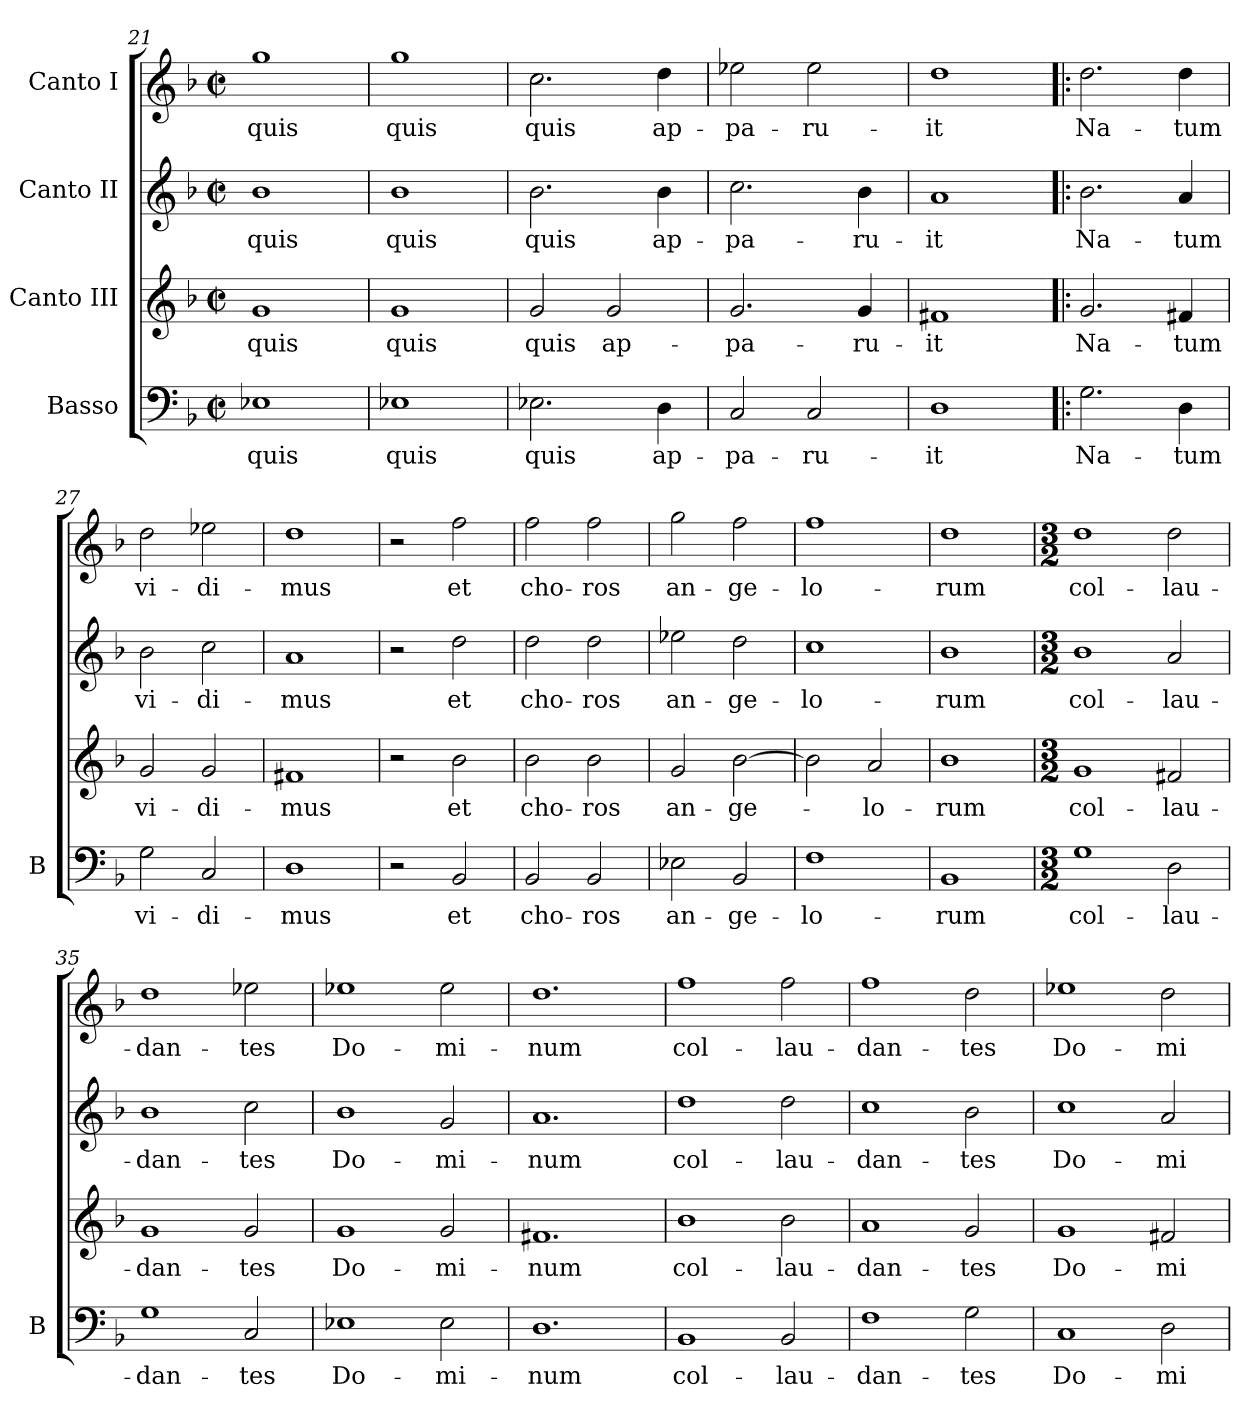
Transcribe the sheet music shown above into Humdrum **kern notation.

**kern	**text	**kern	**text	**kern	**text	**kern	**text
*part4	*part4	*part3	*part3	*part2	*part2	*part1	*part1
*staff4	*staff4	*staff3	*staff3	*staff2	*staff2	*staff1	*staff1
*I"Basso	*	*I"Canto III	*	*I"Canto II	*	*I"Canto I	*
*I'B	*	*	*	*	*	*	*
*clefF4	*	*clefG2	*	*clefG2	*	*clefG2	*
*k[b-]	*	*k[b-]	*	*k[b-]	*	*k[b-]	*
*M2/2	*	*M2/2	*	*M2/2	*	*M2/2	*
*met(c|)	*	*met(c|)	*	*met(c|)	*	*met(c|)	*
=21	=21	=21	=21	=21	=21	=21	=21
1E-X	quis	1g	quis	1b-	quis	1gg	quis
=22	=22	=22	=22	=22	=22	=22	=22
1E-X	quis	1g	quis	1b-	quis	1gg	quis
=23	=23	=23	=23	=23	=23	=23	=23
2.E-X\	quis	2g/	quis	2.b-\	quis	2.cc\	quis
.	.	2g/	ap-	.	.	.	.
4D\	ap-	.	.	4b-\	ap-	4dd\	ap-
=24	=24	=24	=24	=24	=24	=24	=24
2C/	-pa-	2.g/	-pa-	2.cc\	-pa-	2ee-X\	-pa-
2C/	-ru-	.	.	.	.	2ee-\	-ru-
.	.	4g/	-ru-	4b-\	-ru-	.	.
=25	=25	=25	=25	=25	=25	=25	=25
1D	-it	1f#X	-it	1a	-it	1dd	-it
=26!|:	=26!|:	=26!|:	=26!|:	=26!|:	=26!|:	=26!|:	=26!|:
2.G\	Na-	2.g/	Na-	2.b-\	Na-	2.dd\	Na-
4D\	-tum	4f#X/	-tum	4a/	-tum	4dd\	-tum
=27	=27	=27	=27	=27	=27	=27	=27
2G\	vi-	2g/	vi-	2b-\	vi-	2dd\	vi-
2C/	-di-	2g/	-di-	2cc\	-di-	2ee-X\	-di-
=28	=28	=28	=28	=28	=28	=28	=28
1D	-mus	1f#X	-mus	1a	-mus	1dd	-mus
=29	=29	=29	=29	=29	=29	=29	=29
2r	.	2r	.	2r	.	2r	.
2BB-/	et	2b-\	et	2dd\	et	2ff\	et
=30	=30	=30	=30	=30	=30	=30	=30
2BB-/	cho-	2b-\	cho-	2dd\	cho-	2ff\	cho-
2BB-/	-ros	2b-\	-ros	2dd\	-ros	2ff\	-ros
=31	=31	=31	=31	=31	=31	=31	=31
2E-X\	an-	2g/	an-	2ee-X\	an-	2gg\	an-
2BB-/	-ge-	[2b-\	-ge-	2dd\	-ge-	2ff\	-ge-
=32	=32	=32	=32	=32	=32	=32	=32
1F	-lo-	2b-\]	.	1cc	-lo-	1ff	-lo-
.	.	2a/	-lo-	.	.	.	.
=33	=33	=33	=33	=33	=33	=33	=33
1BB-	-rum	1b-	-rum	1b-	-rum	1dd	-rum
=34	=34	=34	=34	=34	=34	=34	=34
*M3/2	*	*M3/2	*	*M3/2	*	*M3/2	*
1G	col-	1g	col-	1b-	col-	1dd	col-
2D\	-lau-	2f#X/	-lau-	2a/	-lau-	2dd\	-lau-
=35	=35	=35	=35	=35	=35	=35	=35
1G	-dan-	1g	-dan-	1b-	-dan-	1dd	-dan-
2C/	-tes	2g/	-tes	2cc\	-tes	2ee-X\	-tes
=36	=36	=36	=36	=36	=36	=36	=36
1E-X	Do-	1g	Do-	1b-	Do-	1ee-X	Do-
2E-\	-mi-	2g/	-mi-	2g/	-mi-	2ee-\	-mi-
=37	=37	=37	=37	=37	=37	=37	=37
1.D	-num	1.f#X	-num	1.a	-num	1.dd	-num
=38	=38	=38	=38	=38	=38	=38	=38
1BB-	col-	1b-	col-	1dd	col-	1ff	col-
2BB-/	-lau-	2b-\	-lau-	2dd\	-lau-	2ff\	-lau-
=39	=39	=39	=39	=39	=39	=39	=39
1F	-dan-	1a	-dan-	1cc	-dan-	1ff	-dan-
2G\	-tes	2g/	-tes	2b-\	-tes	2dd\	-tes
=40	=40	=40	=40	=40	=40	=40	=40
1C	Do-	1g	Do-	1cc	Do-	1ee-X	Do-
2D\	-mi-	2f#X/	-mi-	2a/	-mi-	2dd\	-mi-
=	=	=	=	=	=	=	=
*-	*-	*-	*-	*-	*-	*-	*-
